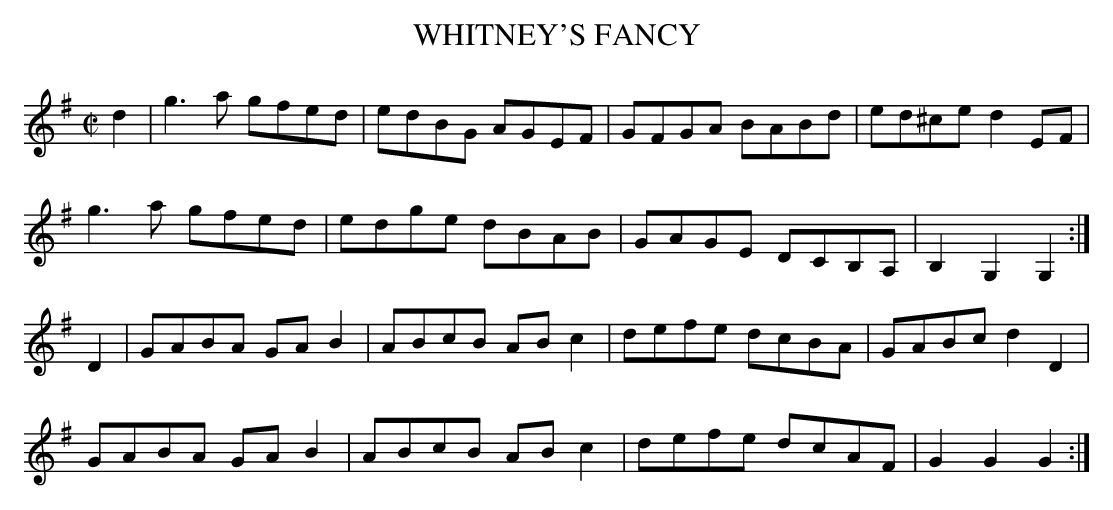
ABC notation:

X:1
T:WHITNEY'S FANCY
M:C|
L:1/8
K:G
d2|g3a gfed|edBG AGEF|GFGA BABd|ed^ce d2 EF|
g3a gfed|edge dBAB|GAGE DCB,A,|B,2G,2G,2:|
D2|GABA GAB2|ABcB ABc2|defe dcBA|GABc d2D2|
GABA GAB2|ABcB ABc2|defe dcAF|G2G2G2:|
